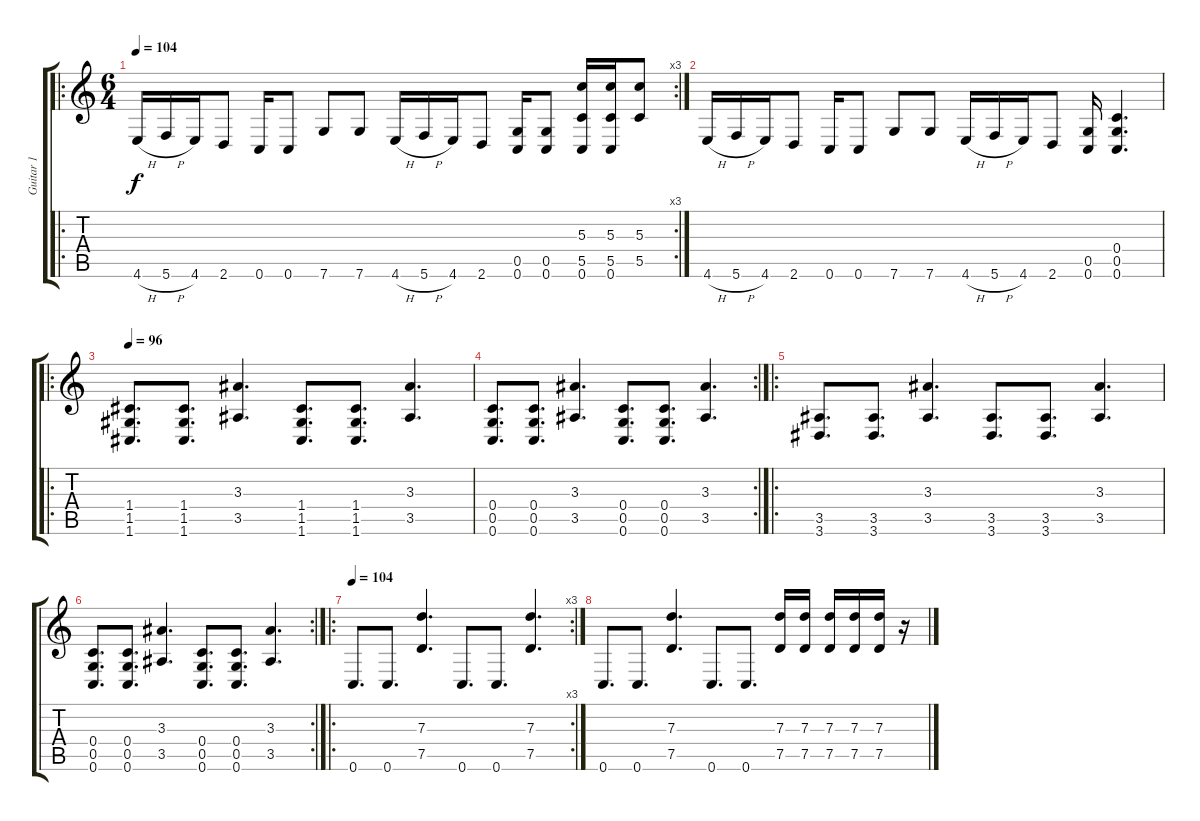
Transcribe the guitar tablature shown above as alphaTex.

\track ("Guitar 1" "Guitar 1") {instrument distortionguitar}
\staff {score tabs}
\tuning (E4 C4 G3 C3 G2 C2) {hide}
\ro
\rc 3
\ts (6 4)
\tempo 104
\clef g2
\ks c
4.6{h}.16{dy f} 5.6{h}.16 4.6.16 2.6.8 0.6.16 0.6.8 7.6.8 7.6.8 4.6{h}.16 5.6{h}.16 4.6.16 2.6.8 (0.5 0.6).16 (0.5 0.6).8 (5.3 5.5 0.6).16 (5.3 5.5 0.6).16 (5.3 5.5).8 |
4.6{h}.16 5.6{h}.16 4.6.16 2.6.8 0.6.16 0.6.8 7.6.8 7.6.8 4.6{h}.16 5.6{h}.16 4.6.16 2.6.8 (0.5 0.6).16 (0.4 0.5 0.6).4{d} |
\ro
\tempo 96
(1.4 1.5 1.6).8{d instrument distortionguitar} (1.4 1.5 1.6).8{d} (3.3 3.5).4{d} (1.4 1.5 1.6).8{d} (1.4 1.5 1.6).8{d} (3.3 3.5).4{d} |
\rc 2
(0.4 0.5 0.6).8{d} (0.4 0.5 0.6).8{d} (3.3 3.5).4{d} (0.4 0.5 0.6).8{d} (0.4 0.5 0.6).8{d} (3.3 3.5).4{d} |
\ro
(3.5 3.6).8{d} (3.5 3.6).8{d} (3.3 3.5).4{d} (3.5 3.6).8{d} (3.5 3.6).8{d} (3.3 3.5).4{d} |
\rc 2
(0.4 0.5 0.6).8{d} (0.4 0.5 0.6).8{d} (3.3 3.5).4{d} (0.4 0.5 0.6).8{d} (0.4 0.5 0.6).8{d} (3.3 3.5).4{d} |
\ro
\rc 3
\tempo 104
0.6.8{d} 0.6.8{d} (7.3 7.5).4{d} 0.6.8{d} 0.6.8{d} (7.3 7.5).4{d} |
0.6.8{d} 0.6.8{d} (7.3 7.5).4{d} 0.6.8{d} 0.6.8{d} (7.3 7.5).16 (7.3 7.5).16 (7.3 7.5).16 (7.3 7.5).16 (7.3 7.5).16 r.16
